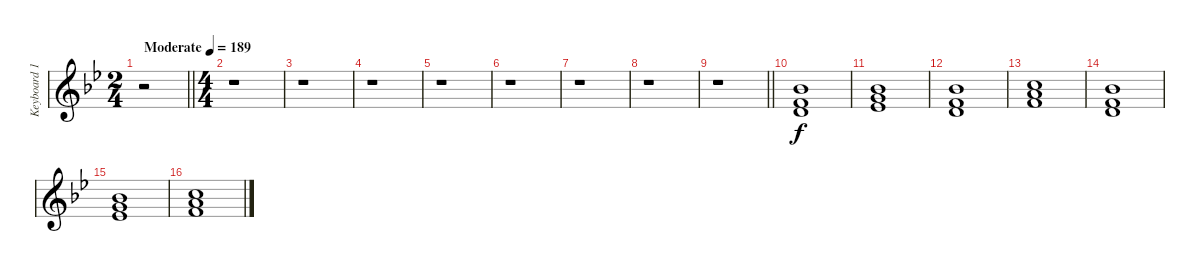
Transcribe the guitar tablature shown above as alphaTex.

\track ("Keyboard 1" "Keyboard 1") {instrument drawbarorgan}
\staff {score}
\tuning (E4 B3 G3 D3 A2 E2) {hide}
\ts (2 4)
\tempo (189 "Moderate")
\clef g2
\barLineRight lightlight
\ks bb
r.2{dy f instrument drawbarorgan} |
\ts (4 4)
r.1 |
r.1 |
r.1 |
r.1 |
r.1 |
r.1 |
r.1 |
\barLineRight lightlight
r.1 |
(11.2 10.3 12.4).1 |
(11.2 12.3 13.4).1 |
(11.2 10.3 12.4).1 |
(13.2 14.3 15.4).1 |
(11.2 10.3 12.4).1 |
(11.2 12.3 13.4).1 |
(13.2 14.3 15.4).1
